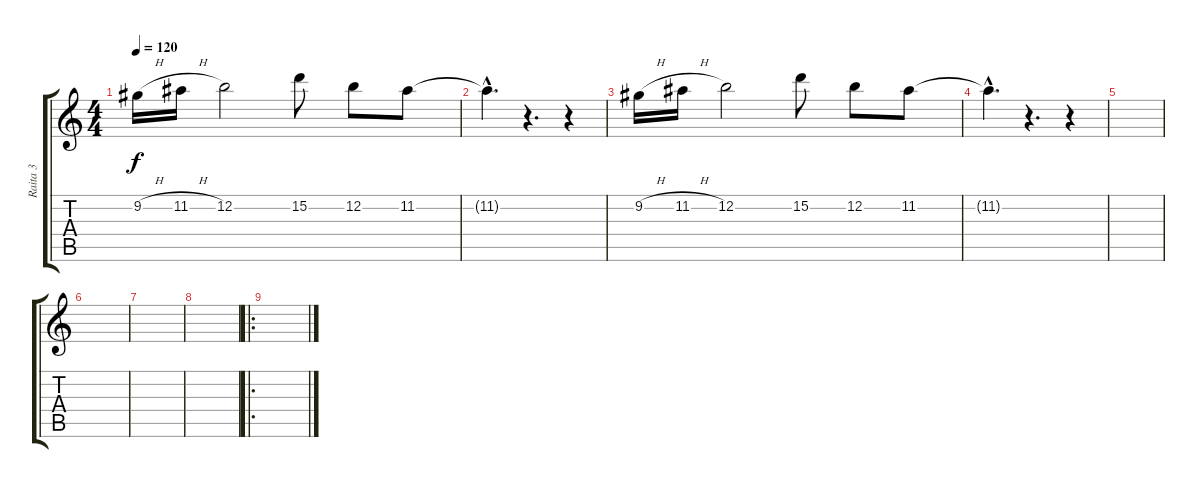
\track ("Raita 3" "Raita 3") {instrument overdrivenguitar}
\staff {score tabs}
\tuning (E4 B3 G3 D3 A2 E2) {hide}
\ts (4 4)
\tempo 120
\clef g2
\ks c
9.2{h}.16{dy f instrument overdrivenguitar} 11.2{h}.16 12.2.2 15.2.8 12.2.8 11.2.8 |
11.2{hac t}.4{d} r.4{d} r.4 |
9.2{h}.16 11.2{h}.16 12.2.2 15.2.8 12.2.8 11.2.8 |
11.2{hac t}.4{d} r.4{d} r.4 |
|
|
|
|
\ro
